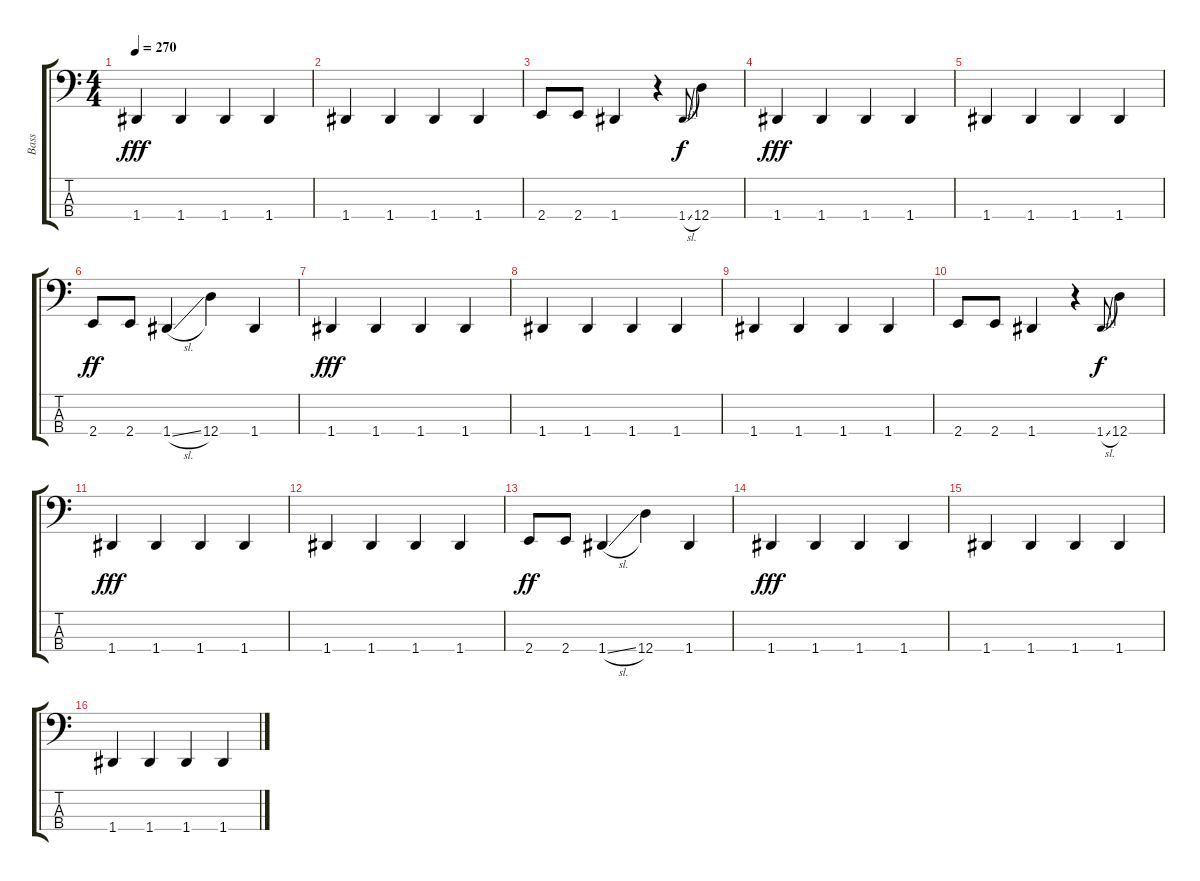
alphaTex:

\track ("Bass" "Bass") {instrument electricbassfinger}
\staff {score tabs}
\tuning (F2 C2 G1 D1) {hide}
\ts (4 4)
\tempo 270
\clef f4
\ks c
1.4.4{dy fff} 1.4.4 1.4.4 1.4.4 |
1.4.4 1.4.4 1.4.4 1.4.4 |
2.4.8 2.4.8 1.4.4 r.4 1.4{sl}.8{gr onbeat dy f} 12.4.4 |
1.4.4{dy fff} 1.4.4 1.4.4 1.4.4 |
1.4.4 1.4.4 1.4.4 1.4.4 |
2.4.8{dy ff} 2.4.8 1.4{sl}.4 12.4.4 1.4.4 |
1.4.4{dy fff} 1.4.4 1.4.4 1.4.4 |
1.4.4 1.4.4 1.4.4 1.4.4 |
1.4.4 1.4.4 1.4.4 1.4.4 |
2.4.8 2.4.8 1.4.4 r.4 1.4{sl}.8{gr onbeat dy f} 12.4.4 |
1.4.4{dy fff} 1.4.4 1.4.4 1.4.4 |
1.4.4 1.4.4 1.4.4 1.4.4 |
2.4.8{dy ff} 2.4.8 1.4{sl}.4 12.4.4 1.4.4 |
1.4.4{dy fff} 1.4.4 1.4.4 1.4.4 |
1.4.4 1.4.4 1.4.4 1.4.4 |
1.4.4 1.4.4 1.4.4 1.4.4
